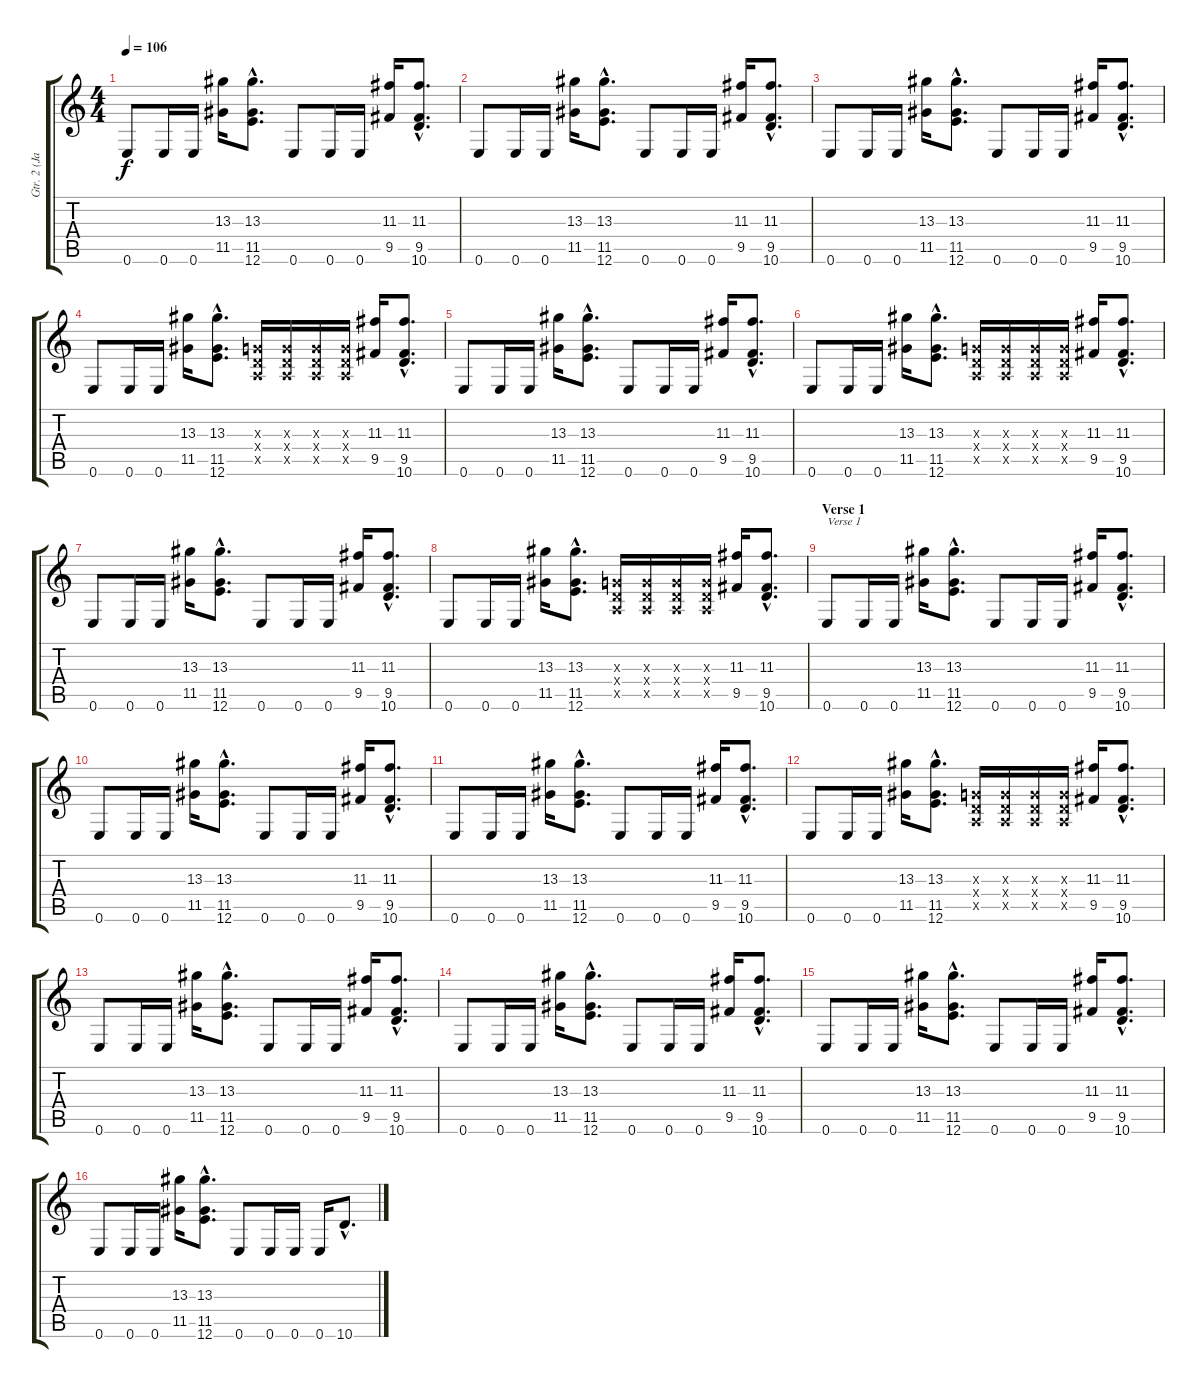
\track ("Gtr. 2 (James)" "Gtr. 2 (Ja") {instrument distortionguitar}
\staff {score tabs}
\tuning (E4 B3 G3 D3 A2 E2) {hide}
\ts (4 4)
\tempo 106
\clef g2
\ks c
0.6.8{dy f instrument distortionguitar} 0.6.16 0.6.16 (13.3 11.5).16 (13.3{hac} 11.5{hac} 12.6{hac}).8{d} 0.6.8 0.6.16 0.6.16 (11.3 9.5).16 (11.3{hac} 9.5{hac} 10.6{hac}).8{d} |
0.6.8 0.6.16 0.6.16 (13.3 11.5).16 (13.3{hac} 11.5{hac} 12.6{hac}).8{d} 0.6.8 0.6.16 0.6.16 (11.3 9.5).16 (11.3{hac} 9.5{hac} 10.6{hac}).8{d} |
0.6.8 0.6.16 0.6.16 (13.3 11.5).16 (13.3{hac} 11.5{hac} 12.6{hac}).8{d} 0.6.8 0.6.16 0.6.16 (11.3 9.5).16 (11.3{hac} 9.5{hac} 10.6{hac}).8{d} |
0.6.8 0.6.16 0.6.16 (13.3 11.5).16 (13.3{hac} 11.5{hac} 12.6{hac}).8{d} (0.3{x} 0.4{x} 0.5{x}).16 (0.3{x} 0.4{x} 0.5{x}).16 (0.3{x} 0.4{x} 0.5{x}).16 (0.3{x} 0.4{x} 0.5{x}).16 (11.3 9.5).16 (11.3{hac} 9.5{hac} 10.6{hac}).8{d} |
0.6.8 0.6.16 0.6.16 (13.3 11.5).16 (13.3{hac} 11.5{hac} 12.6{hac}).8{d} 0.6.8 0.6.16 0.6.16 (11.3 9.5).16 (11.3{hac} 9.5{hac} 10.6{hac}).8{d} |
0.6.8 0.6.16 0.6.16 (13.3 11.5).16 (13.3{hac} 11.5{hac} 12.6{hac}).8{d} (0.3{x} 0.4{x} 0.5{x}).16 (0.3{x} 0.4{x} 0.5{x}).16 (0.3{x} 0.4{x} 0.5{x}).16 (0.3{x} 0.4{x} 0.5{x}).16 (11.3 9.5).16 (11.3{hac} 9.5{hac} 10.6{hac}).8{d} |
0.6.8 0.6.16 0.6.16 (13.3 11.5).16 (13.3{hac} 11.5{hac} 12.6{hac}).8{d} 0.6.8 0.6.16 0.6.16 (11.3 9.5).16 (11.3{hac} 9.5{hac} 10.6{hac}).8{d} |
0.6.8 0.6.16 0.6.16 (13.3 11.5).16 (13.3{hac} 11.5{hac} 12.6{hac}).8{d} (0.3{x} 0.4{x} 0.5{x}).16 (0.3{x} 0.4{x} 0.5{x}).16 (0.3{x} 0.4{x} 0.5{x}).16 (0.3{x} 0.4{x} 0.5{x}).16 (11.3 9.5).16 (11.3{hac} 9.5{hac} 10.6{hac}).8{d} |
\section ("" "Verse 1")
0.6.8{txt "Verse 1"} 0.6.16 0.6.16 (13.3 11.5).16 (13.3{hac} 11.5{hac} 12.6{hac}).8{d} 0.6.8 0.6.16 0.6.16 (11.3 9.5).16 (11.3{hac} 9.5{hac} 10.6{hac}).8{d} |
0.6.8 0.6.16 0.6.16 (13.3 11.5).16 (13.3{hac} 11.5{hac} 12.6{hac}).8{d} 0.6.8 0.6.16 0.6.16 (11.3 9.5).16 (11.3{hac} 9.5{hac} 10.6{hac}).8{d} |
0.6.8 0.6.16 0.6.16 (13.3 11.5).16 (13.3{hac} 11.5{hac} 12.6{hac}).8{d} 0.6.8 0.6.16 0.6.16 (11.3 9.5).16 (11.3{hac} 9.5{hac} 10.6{hac}).8{d} |
0.6.8 0.6.16 0.6.16 (13.3 11.5).16 (13.3{hac} 11.5{hac} 12.6{hac}).8{d} (0.3{x} 0.4{x} 0.5{x}).16 (0.3{x} 0.4{x} 0.5{x}).16 (0.3{x} 0.4{x} 0.5{x}).16 (0.3{x} 0.4{x} 0.5{x}).16 (11.3 9.5).16 (11.3{hac} 9.5{hac} 10.6{hac}).8{d} |
0.6.8 0.6.16 0.6.16 (13.3 11.5).16 (13.3{hac} 11.5{hac} 12.6{hac}).8{d} 0.6.8 0.6.16 0.6.16 (11.3 9.5).16 (11.3{hac} 9.5{hac} 10.6{hac}).8{d} |
0.6.8 0.6.16 0.6.16 (13.3 11.5).16 (13.3{hac} 11.5{hac} 12.6{hac}).8{d} 0.6.8 0.6.16 0.6.16 (11.3 9.5).16 (11.3{hac} 9.5{hac} 10.6{hac}).8{d} |
0.6.8 0.6.16 0.6.16 (13.3 11.5).16 (13.3{hac} 11.5{hac} 12.6{hac}).8{d} 0.6.8 0.6.16 0.6.16 (11.3 9.5).16 (11.3{hac} 9.5{hac} 10.6{hac}).8{d} |
0.6.8 0.6.16 0.6.16 (13.3 11.5).16 (13.3{hac} 11.5{hac} 12.6{hac}).8{d} 0.6.8 0.6.16 0.6.16 0.6.16 10.6{hac}.8{d}
